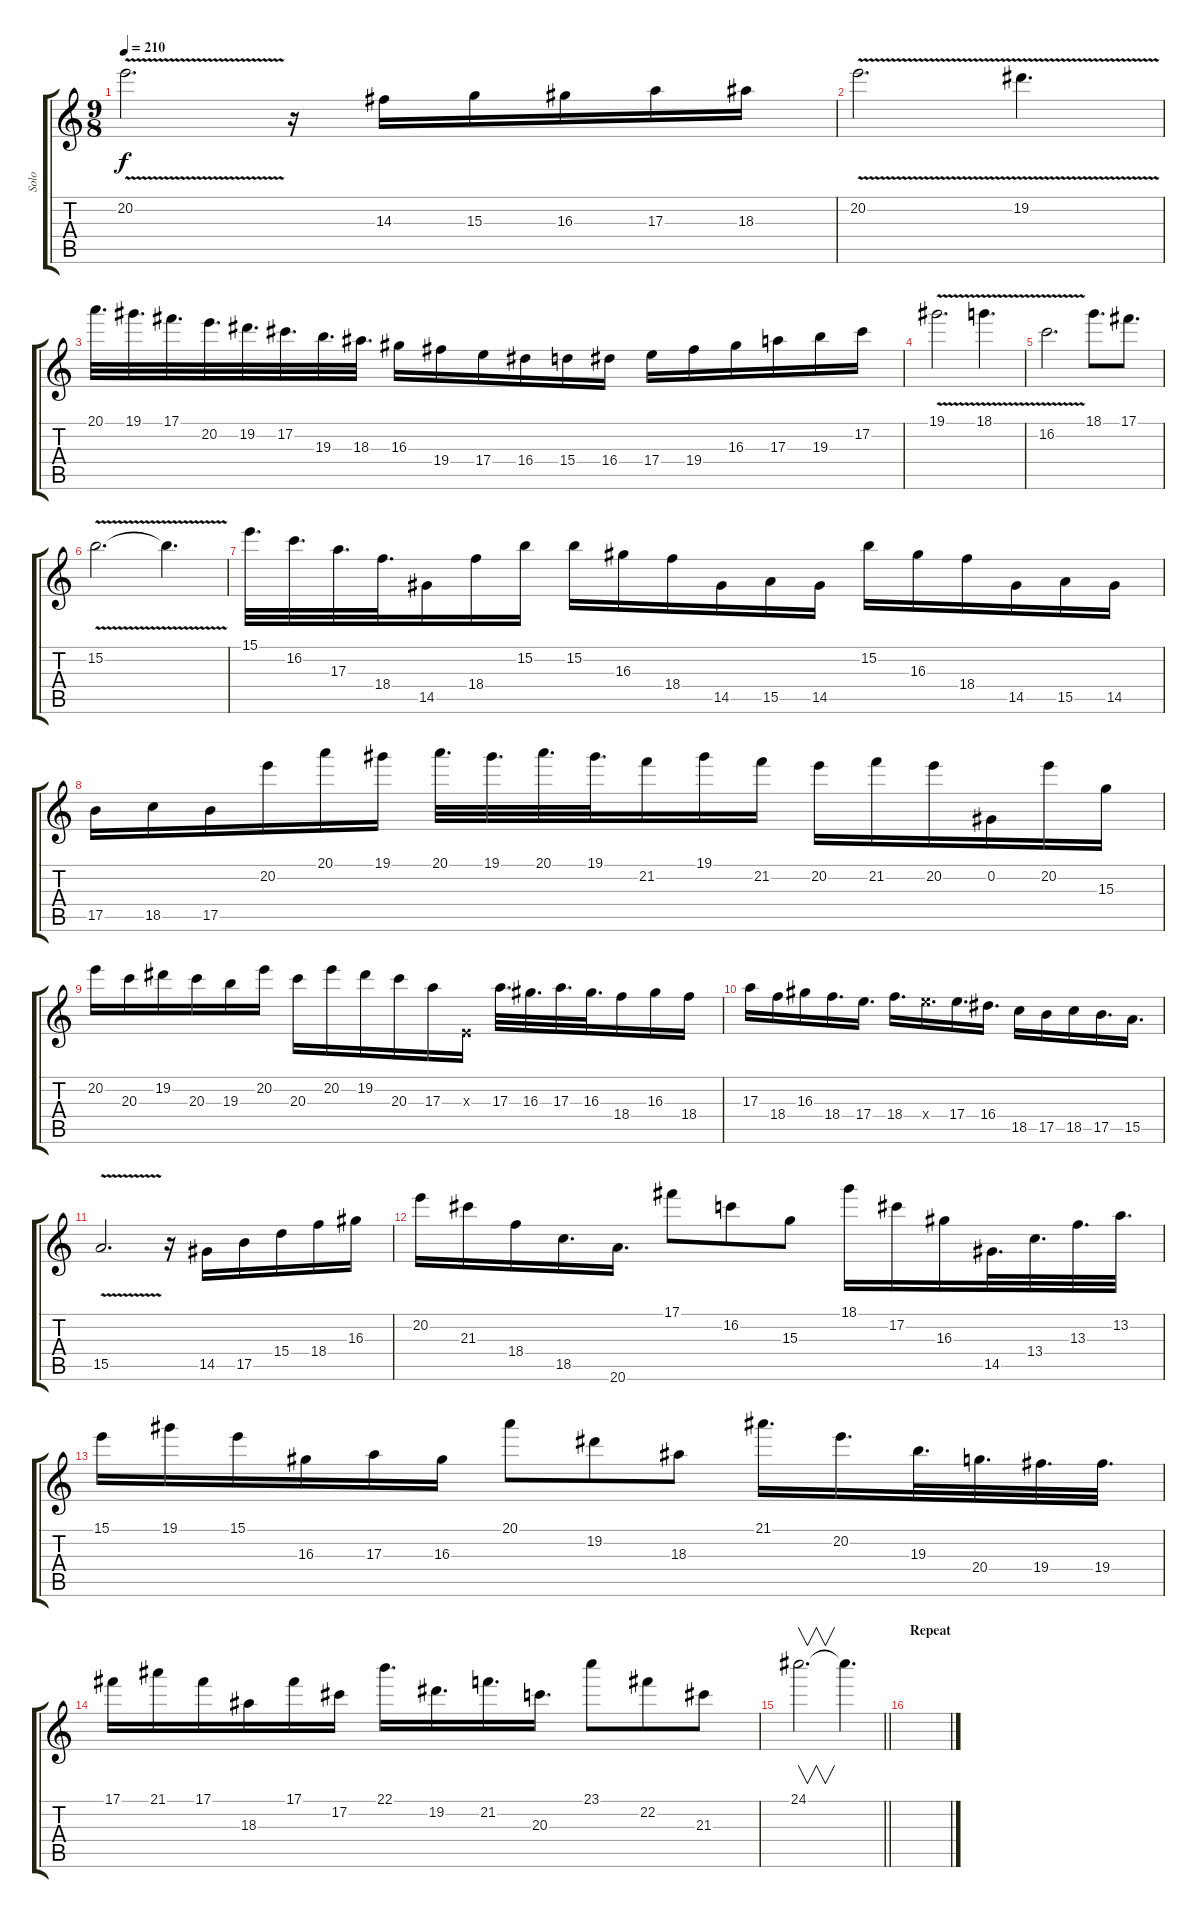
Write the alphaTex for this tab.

\track ("Solo" "Solo") {instrument distortionguitar}
\staff {score tabs}
\tuning (Db4 Ab3 E3 B2 Gb2 Db2) {hide}
\ts (9 8)
\tempo 210
\clef g2
\ks c
20.2{v}.2{d dy f} r.16 14.3.16 15.3.16 16.3.16 17.3.16 18.3.16 |
20.2{v}.2{d} 19.2{v}.4{d} |
20.1.32{d} 19.1.32{d} 17.1.32{d} 20.2.32{d} 19.2.32{d} 17.2.32{d} 19.3.32{d} 18.3.32{d} 16.3.16 19.4.16 17.4.16 16.4.16 15.4.16 16.4.16 17.4.16 19.4.16 16.3.16 17.3.16 19.3.16 17.2.16 |
19.1{v}.2{d} 18.1{v}.4{d} |
16.2{v}.2{d} 18.1.8{d} 17.1.8{d} |
15.2{v}.2{d} 15.2{t}.4{d} |
15.1.32{d} 16.2.32{d} 17.3.32{d} 18.4.32{d} 14.5.16 18.4.16 15.2.16 15.2.16 16.3.16 18.4.16 14.5.16 15.5.16 14.5.16 15.2.16 16.3.16 18.4.16 14.5.16 15.5.16 14.5.16 |
17.5.16 18.5.16 17.5.16 20.2.16 20.1.16 19.1.16 20.1.32{d} 19.1.32{d} 20.1.32{d} 19.1.32{d} 21.2.16 19.1.16 21.2.16 20.2.16 21.2.16 20.2.16 0.2.16 20.2.16 15.3.16 |
20.2.16 20.3.16 19.2.16 20.3.16 19.3.16 20.2.16 20.3.16 20.2.16 19.2.16 20.3.16 17.3.16 0.3{x}.16 17.3.32{d} 16.3.32{d} 17.3.32{d} 16.3.32{d} 18.4.16 16.3.16 18.4.16 |
17.3.16 18.4.16 16.3.16 18.4.16{d} 17.4.16{d} 18.4.16{d} 17.4{x}.16{d} 17.4.16{d} 16.4.16{d} 18.5.16 17.5.16 18.5.16 17.5.16{d} 15.5.16{d} |
15.5{v}.2{d} r.16 14.5.16 17.5.16 15.4.16 18.4.16 16.3.16 |
20.2.16 21.3.16 18.4.16 18.5.16{d} 20.6.16{d} 17.1.8 16.2.8 15.3.8 18.1.16 17.2.16 16.3.16 14.5.32{d} 13.4.32{d} 13.3.32{d} 13.2.32{d} |
15.1.16 19.1.16 15.1.16 16.3.16 17.3.16 16.3.16 20.1.8 19.2.8 18.3.8 21.1.16{d} 20.2.16{d} 19.3.32{d} 20.4.32{d} 19.4.32{d} 19.4.32{d} |
17.1.16 21.1.16 17.1.16 18.3.16 17.1.16 17.2.16 22.1.16{d} 19.2.16{d} 21.2.16{d} 20.3.16{d} 23.1.8 22.2.8 21.3.8 |
\barLineRight lightlight
24.1.2{v d} 24.1{t}.4{d} |
\section ("" "Repeat")
